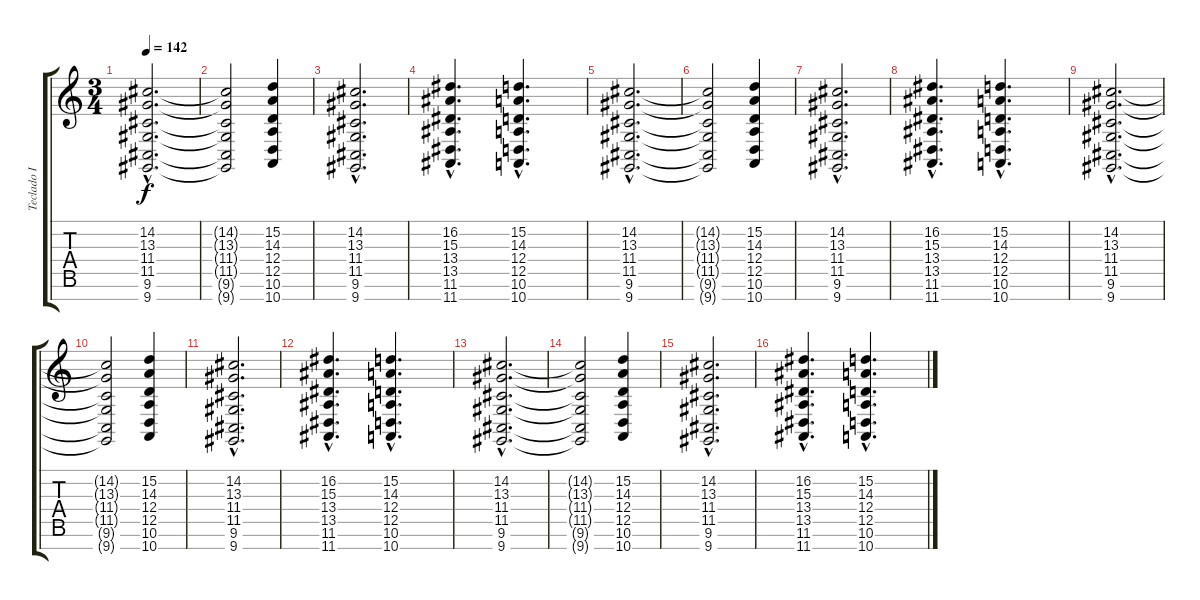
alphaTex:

\track ("Teclado I" "Teclado I") {instrument stringensemble1}
\staff {score tabs}
\tuning (E4 B3 G3 D3 A2 E2 B1) {hide}
\ts (3 4)
\tempo 142
\clef g2
\ks c
(14.2{hac} 13.3{hac} 11.4{hac} 11.5{hac} 9.6{hac} 9.7{hac}).2{d dy f instrument stringensemble1} |
(14.2{t} 13.3{t} 11.4{t} 11.5{t} 9.6{t} 9.7{t}).2 (15.2 14.3 12.4 12.5 10.6 10.7).4 |
(14.2{hac} 13.3{hac} 11.4{hac} 11.5{hac} 9.6{hac} 9.7{hac}).2{d} |
(16.2{hac} 15.3{hac} 13.4{hac} 13.5{hac} 11.6{hac} 11.7{hac}).4{d} (15.2{hac} 14.3{hac} 12.4{hac} 12.5{hac} 10.6{hac} 10.7{hac}).4{d} |
(14.2{hac} 13.3{hac} 11.4{hac} 11.5{hac} 9.6{hac} 9.7{hac}).2{d instrument stringensemble1} |
(14.2{t} 13.3{t} 11.4{t} 11.5{t} 9.6{t} 9.7{t}).2 (15.2 14.3 12.4 12.5 10.6 10.7).4 |
(14.2{hac} 13.3{hac} 11.4{hac} 11.5{hac} 9.6{hac} 9.7{hac}).2{d} |
(16.2{hac} 15.3{hac} 13.4{hac} 13.5{hac} 11.6{hac} 11.7{hac}).4{d} (15.2{hac} 14.3{hac} 12.4{hac} 12.5{hac} 10.6{hac} 10.7{hac}).4{d} |
(14.2{hac} 13.3{hac} 11.4{hac} 11.5{hac} 9.6{hac} 9.7{hac}).2{d instrument stringensemble1} |
(14.2{t} 13.3{t} 11.4{t} 11.5{t} 9.6{t} 9.7{t}).2 (15.2 14.3 12.4 12.5 10.6 10.7).4 |
(14.2{hac} 13.3{hac} 11.4{hac} 11.5{hac} 9.6{hac} 9.7{hac}).2{d} |
(16.2{hac} 15.3{hac} 13.4{hac} 13.5{hac} 11.6{hac} 11.7{hac}).4{d} (15.2{hac} 14.3{hac} 12.4{hac} 12.5{hac} 10.6{hac} 10.7{hac}).4{d} |
(14.2{hac} 13.3{hac} 11.4{hac} 11.5{hac} 9.6{hac} 9.7{hac}).2{d instrument stringensemble1} |
(14.2{t} 13.3{t} 11.4{t} 11.5{t} 9.6{t} 9.7{t}).2 (15.2 14.3 12.4 12.5 10.6 10.7).4 |
(14.2{hac} 13.3{hac} 11.4{hac} 11.5{hac} 9.6{hac} 9.7{hac}).2{d} |
(16.2{hac} 15.3{hac} 13.4{hac} 13.5{hac} 11.6{hac} 11.7{hac}).4{d} (15.2{hac} 14.3{hac} 12.4{hac} 12.5{hac} 10.6{hac} 10.7{hac}).4{d}
